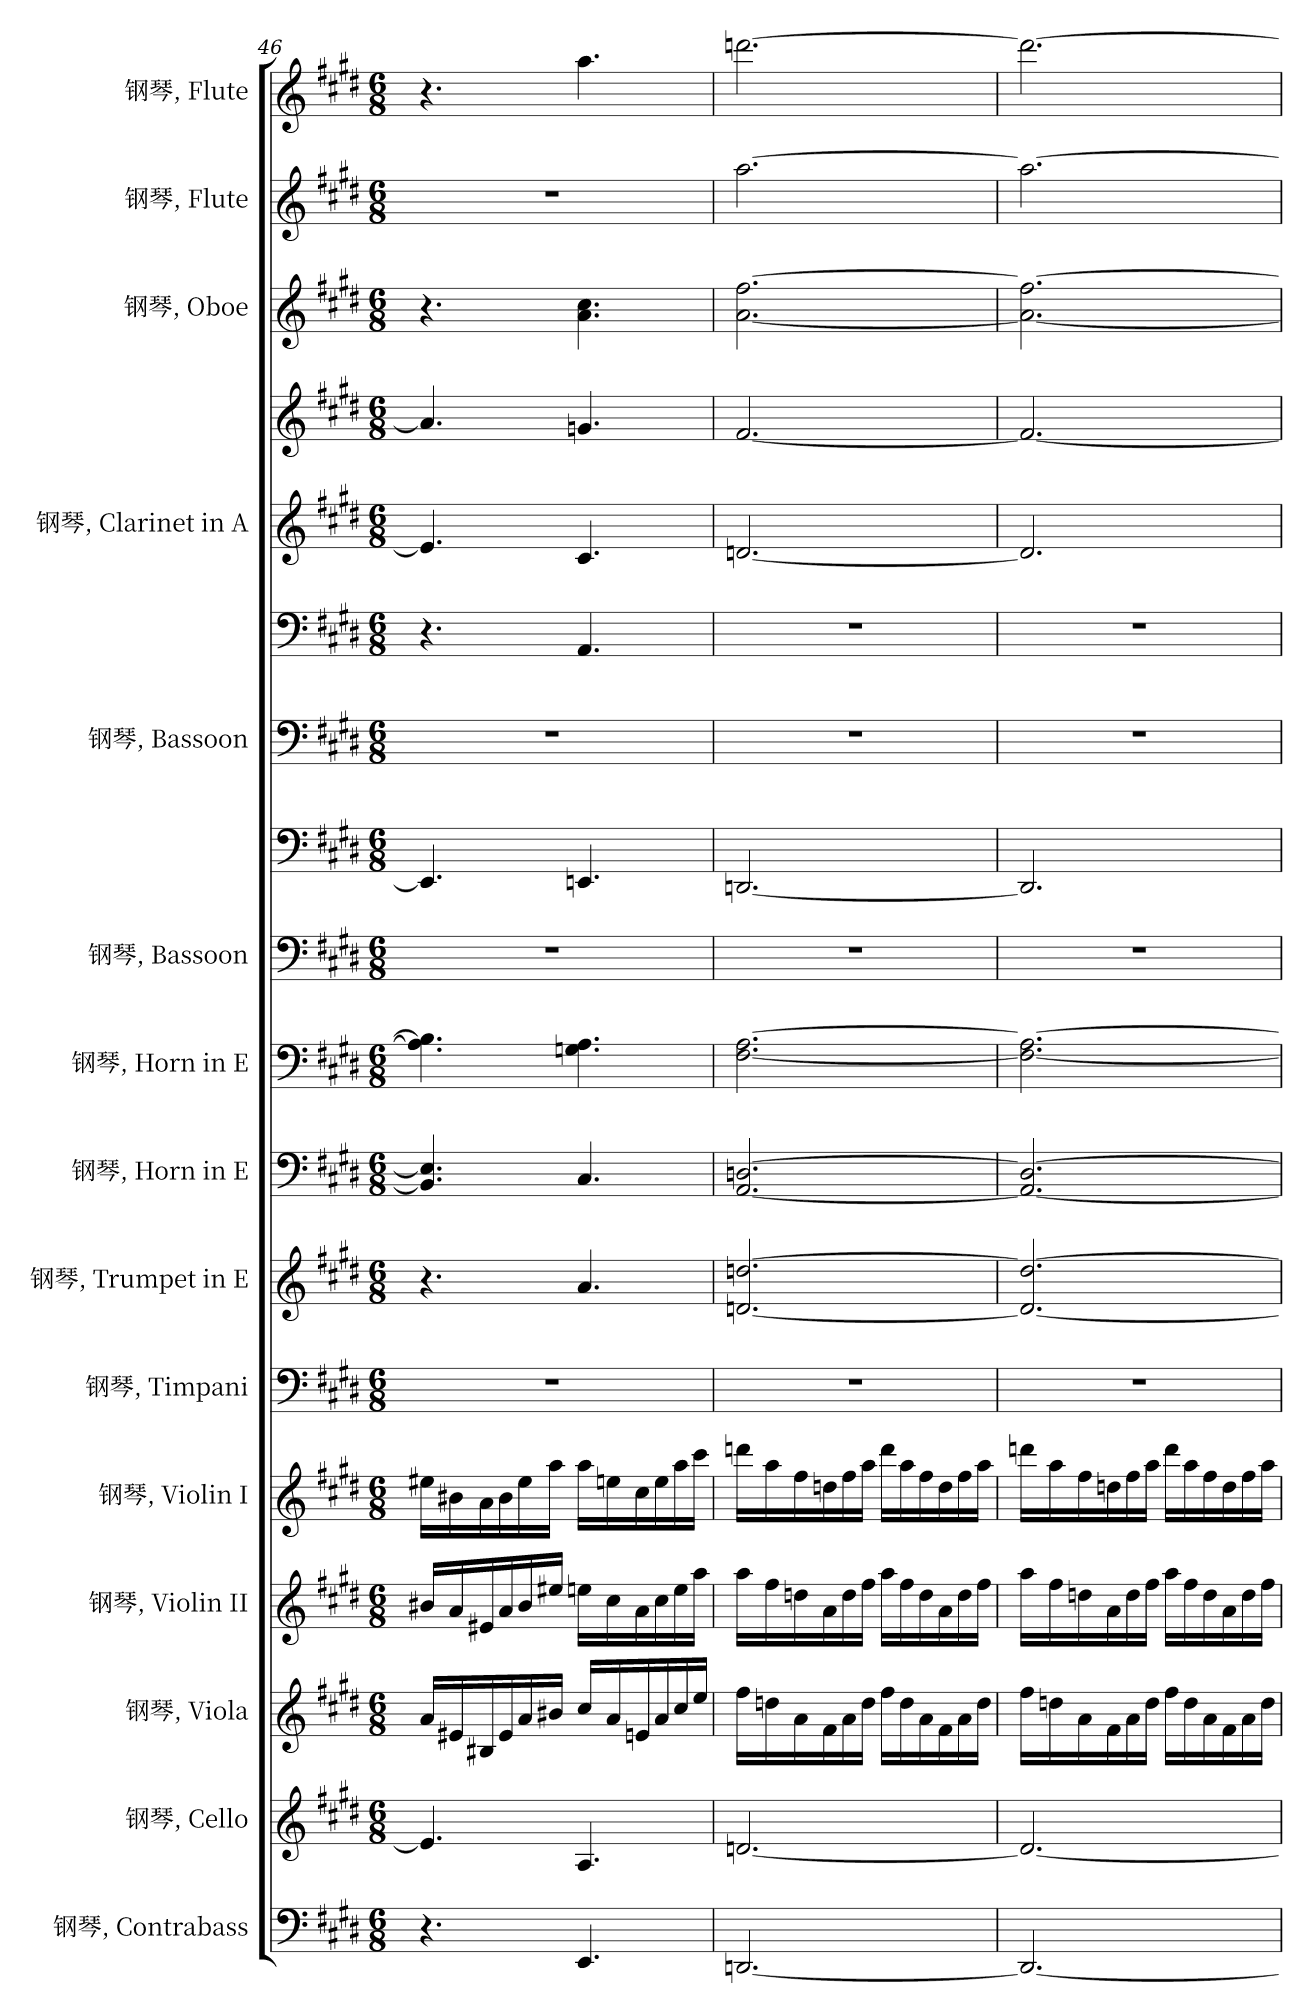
**kern	**kern	**kern	**kern	**kern	**kern	**kern	**kern	**kern	**kern	**kern	**kern	**kern	**kern	**kern	**kern	**kern	**kern
*part15	*part14	*part13	*part12	*part11	*part10	*part9	*part8	*part7	*part6	*part6	*part5	*part5	*part4	*part4	*part3	*part2	*part1
*staff18	*staff17	*staff16	*staff15	*staff14	*staff13	*staff12	*staff11	*staff10	*staff9	*staff8	*staff7	*staff6	*staff5	*staff4	*staff3	*staff2	*staff1
*I"钢琴, Contrabass	*I"钢琴, Cello	*I"钢琴, Viola	*I"钢琴, Violin II	*I"钢琴, Violin I	*I"钢琴, Timpani	*I"钢琴, Trumpet in E	*I"钢琴, Horn in E	*I"钢琴, Horn in E	*I"钢琴, Bassoon	*	*I"钢琴, Bassoon	*	*I"钢琴, Clarinet in A	*	*I"钢琴, Oboe	*I"钢琴, Flute	*I"钢琴, Flute
!!LO:PB:g=z
*clefF4	*clefG2	*clefG2	*clefG2	*clefG2	*clefF4	*clefG2	*clefF4	*clefF4	*clefF4	*clefF4	*clefF4	*clefF4	*clefG2	*clefG2	*clefG2	*clefG2	*clefG2
*k[f#c#g#d#]	*k[f#c#g#d#]	*k[f#c#g#d#]	*k[f#c#g#d#]	*k[f#c#g#d#]	*k[f#c#g#d#]	*k[f#c#g#d#]	*k[f#c#g#d#]	*k[f#c#g#d#]	*k[f#c#g#d#]	*k[f#c#g#d#]	*k[f#c#g#d#]	*k[f#c#g#d#]	*k[f#c#g#d#]	*k[f#c#g#d#]	*k[f#c#g#d#]	*k[f#c#g#d#]	*k[f#c#g#d#]
*M6/8	*M6/8	*M6/8	*M6/8	*M6/8	*M6/8	*M6/8	*M6/8	*M6/8	*M6/8	*M6/8	*M6/8	*M6/8	*M6/8	*M6/8	*M6/8	*M6/8	*M6/8
=46	=46	=46	=46	=46	=46	=46	=46	=46	=46	=46	=46	=46	=46	=46	=46	=46	=46
4.r	4.e#/]	16a/LL	16b#X/LL	16ee#X\LL	2.r	4.r	4.BB#/] 4.E#/]	4.A\] 4.B#\]	2.r	4.EE#/]	2.r	4.r	4.e#/]	4.a/]	4.r	2.r	4.r
.	.	16e#X/	16a/	16b#X\	.	.	.	.	.	.	.	.	.	.	.	.	.
.	.	16B#X/	16e#X/	16a\	.	.	.	.	.	.	.	.	.	.	.	.	.
.	.	16e#/	16a/	16b#\	.	.	.	.	.	.	.	.	.	.	.	.	.
.	.	16a/	16b#/	16ee#\	.	.	.	.	.	.	.	.	.	.	.	.	.
.	.	16b#X/JJ	16ee#X/JJ	16aa\JJ	.	.	.	.	.	.	.	.	.	.	.	.	.
4.EE/	4.A/	16cc#/LL	16een\LL	16aa\LL	.	4.a/	4.C#/	4.Gn\ 4.A\	.	4.EEn/	.	4.AA/	4.c#/	4.gn/	4.a\ 4.cc#\	.	4.aa\
.	.	16a/	16cc#\	16een\	.	.	.	.	.	.	.	.	.	.	.	.	.
.	.	16en/	16a\	16cc#\	.	.	.	.	.	.	.	.	.	.	.	.	.
.	.	16a/	16cc#\	16ee\	.	.	.	.	.	.	.	.	.	.	.	.	.
.	.	16cc#/	16ee\	16aa\	.	.	.	.	.	.	.	.	.	.	.	.	.
.	.	16ee/JJ	16aa\JJ	16ccc#\JJ	.	.	.	.	.	.	.	.	.	.	.	.	.
=47	=47	=47	=47	=47	=47	=47	=47	=47	=47	=47	=47	=47	=47	=47	=47	=47	=47
[2.DDn/	[2.dn/	16ff#\LL	16aa\LL	16dddn\LL	2.r	[2.dn/ [2.ddn/	[2.AA/ [2.Dn/	[2.F#\ [2.A\	2.r	[2.DDn/	2.r	2.r	[2.dn/	[2.f#/	[2.a\ [2.ff#\	[2.aa\	[2.dddn\
.	.	16ddn\	16ff#\	16aa\	.	.	.	.	.	.	.	.	.	.	.	.	.
.	.	16a\	16ddn\	16ff#\	.	.	.	.	.	.	.	.	.	.	.	.	.
.	.	16f#\	16a\	16ddn\	.	.	.	.	.	.	.	.	.	.	.	.	.
.	.	16a\	16dd\	16ff#\	.	.	.	.	.	.	.	.	.	.	.	.	.
.	.	16dd\JJ	16ff#\JJ	16aa\JJ	.	.	.	.	.	.	.	.	.	.	.	.	.
.	.	16ff#\LL	16aa\LL	16ddd\LL	.	.	.	.	.	.	.	.	.	.	.	.	.
.	.	16dd\	16ff#\	16aa\	.	.	.	.	.	.	.	.	.	.	.	.	.
.	.	16a\	16dd\	16ff#\	.	.	.	.	.	.	.	.	.	.	.	.	.
.	.	16f#\	16a\	16dd\	.	.	.	.	.	.	.	.	.	.	.	.	.
.	.	16a\	16dd\	16ff#\	.	.	.	.	.	.	.	.	.	.	.	.	.
.	.	16dd\JJ	16ff#\JJ	16aa\JJ	.	.	.	.	.	.	.	.	.	.	.	.	.
!!LO:PB:g=z
=48	=48	=48	=48	=48	=48	=48	=48	=48	=48	=48	=48	=48	=48	=48	=48	=48	=48
2.DD/_	2.d/_	16ff#\LL	16aa\LL	16dddn\LL	2.r	2.d/_ 2.dd/_	2.AA/_ 2.D/_	2.F#\_ 2.A\_	2.r	2.DD/]	2.r	2.r	2.d/]	2.f#/_	2.a\_ 2.ff#\_	2.aa\_	2.ddd\_
.	.	16ddn\	16ff#\	16aa\	.	.	.	.	.	.	.	.	.	.	.	.	.
.	.	16a\	16ddn\	16ff#\	.	.	.	.	.	.	.	.	.	.	.	.	.
.	.	16f#\	16a\	16ddn\	.	.	.	.	.	.	.	.	.	.	.	.	.
.	.	16a\	16dd\	16ff#\	.	.	.	.	.	.	.	.	.	.	.	.	.
.	.	16dd\JJ	16ff#\JJ	16aa\JJ	.	.	.	.	.	.	.	.	.	.	.	.	.
.	.	16ff#\LL	16aa\LL	16ddd\LL	.	.	.	.	.	.	.	.	.	.	.	.	.
.	.	16dd\	16ff#\	16aa\	.	.	.	.	.	.	.	.	.	.	.	.	.
.	.	16a\	16dd\	16ff#\	.	.	.	.	.	.	.	.	.	.	.	.	.
.	.	16f#\	16a\	16dd\	.	.	.	.	.	.	.	.	.	.	.	.	.
.	.	16a\	16dd\	16ff#\	.	.	.	.	.	.	.	.	.	.	.	.	.
.	.	16dd\JJ	16ff#\JJ	16aa\JJ	.	.	.	.	.	.	.	.	.	.	.	.	.
=	=	=	=	=	=	=	=	=	=	=	=	=	=	=	=	=	=
*-	*-	*-	*-	*-	*-	*-	*-	*-	*-	*-	*-	*-	*-	*-	*-	*-	*-
